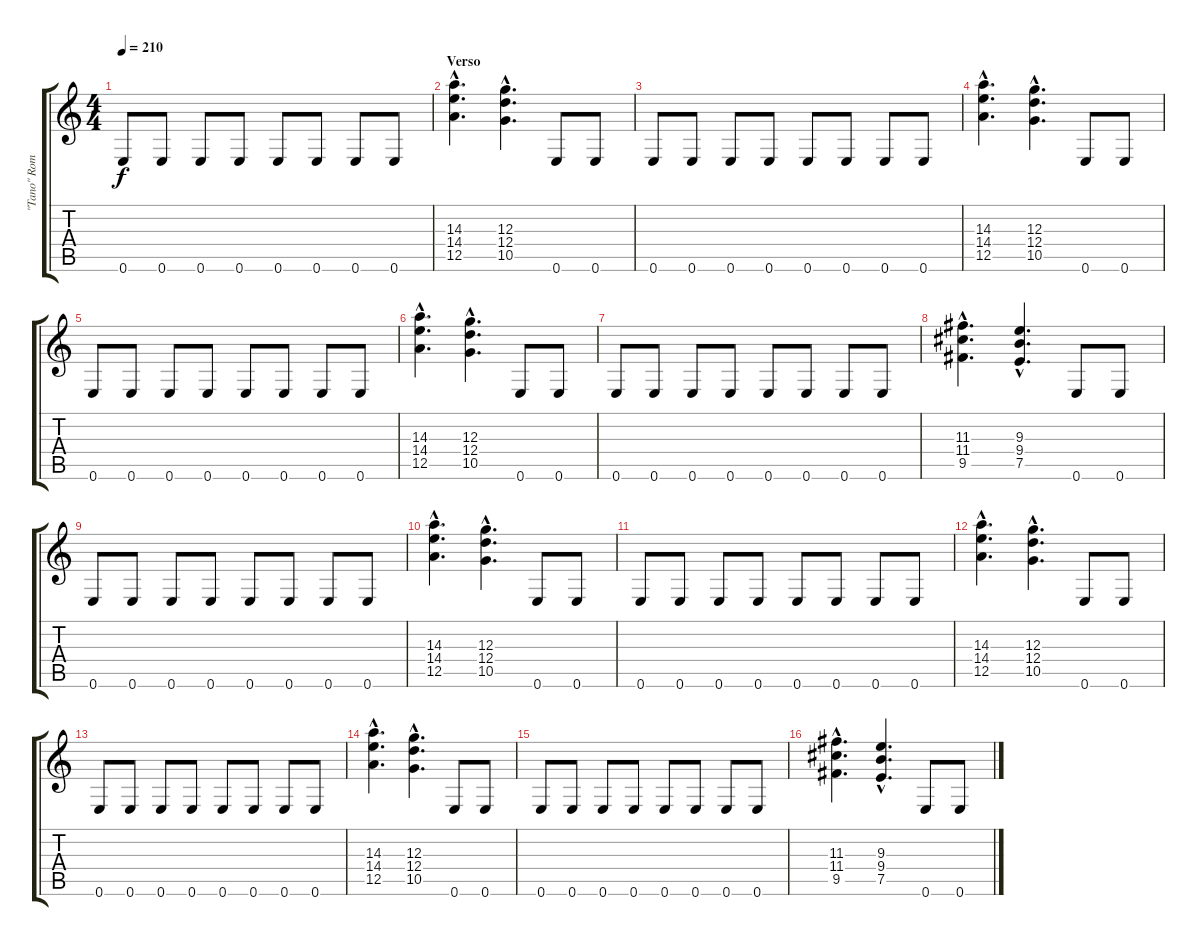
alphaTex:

\track ("\"Tano\" Romano" "\"Tano\" Rom") {instrument distortionguitar}
\staff {score tabs}
\tuning (E4 B3 G3 D3 A2 E2) {hide}
\ts (4 4)
\tempo 210
\clef g2
\ks c
0.6.8{dy f} 0.6.8 0.6.8 0.6.8 0.6.8 0.6.8 0.6.8 0.6.8 |
\section ("" "Verso")
(14.3{hac} 14.4{hac} 12.5{hac}).4{d} (12.3{hac} 12.4{hac} 10.5{hac}).4{d} 0.6.8 0.6.8 |
0.6.8 0.6.8 0.6.8 0.6.8 0.6.8 0.6.8 0.6.8 0.6.8 |
(14.3{hac} 14.4{hac} 12.5{hac}).4{d} (12.3{hac} 12.4{hac} 10.5{hac}).4{d} 0.6.8 0.6.8 |
0.6.8 0.6.8 0.6.8 0.6.8 0.6.8 0.6.8 0.6.8 0.6.8 |
(14.3{hac} 14.4{hac} 12.5{hac}).4{d} (12.3{hac} 12.4{hac} 10.5{hac}).4{d} 0.6.8 0.6.8 |
0.6.8 0.6.8 0.6.8 0.6.8 0.6.8 0.6.8 0.6.8 0.6.8 |
(11.3{hac} 11.4{hac} 9.5{hac}).4{d} (9.3{hac} 9.4{hac} 7.5{hac}).4{d} 0.6.8 0.6.8 |
0.6.8 0.6.8 0.6.8 0.6.8 0.6.8 0.6.8 0.6.8 0.6.8 |
(14.3{hac} 14.4{hac} 12.5{hac}).4{d} (12.3{hac} 12.4{hac} 10.5{hac}).4{d} 0.6.8 0.6.8 |
0.6.8 0.6.8 0.6.8 0.6.8 0.6.8 0.6.8 0.6.8 0.6.8 |
(14.3{hac} 14.4{hac} 12.5{hac}).4{d} (12.3{hac} 12.4{hac} 10.5{hac}).4{d} 0.6.8 0.6.8 |
0.6.8 0.6.8 0.6.8 0.6.8 0.6.8 0.6.8 0.6.8 0.6.8 |
(14.3{hac} 14.4{hac} 12.5{hac}).4{d} (12.3{hac} 12.4{hac} 10.5{hac}).4{d} 0.6.8 0.6.8 |
0.6.8 0.6.8 0.6.8 0.6.8 0.6.8 0.6.8 0.6.8 0.6.8 |
(11.3{hac} 11.4{hac} 9.5{hac}).4{d} (9.3{hac} 9.4{hac} 7.5{hac}).4{d} 0.6.8 0.6.8
